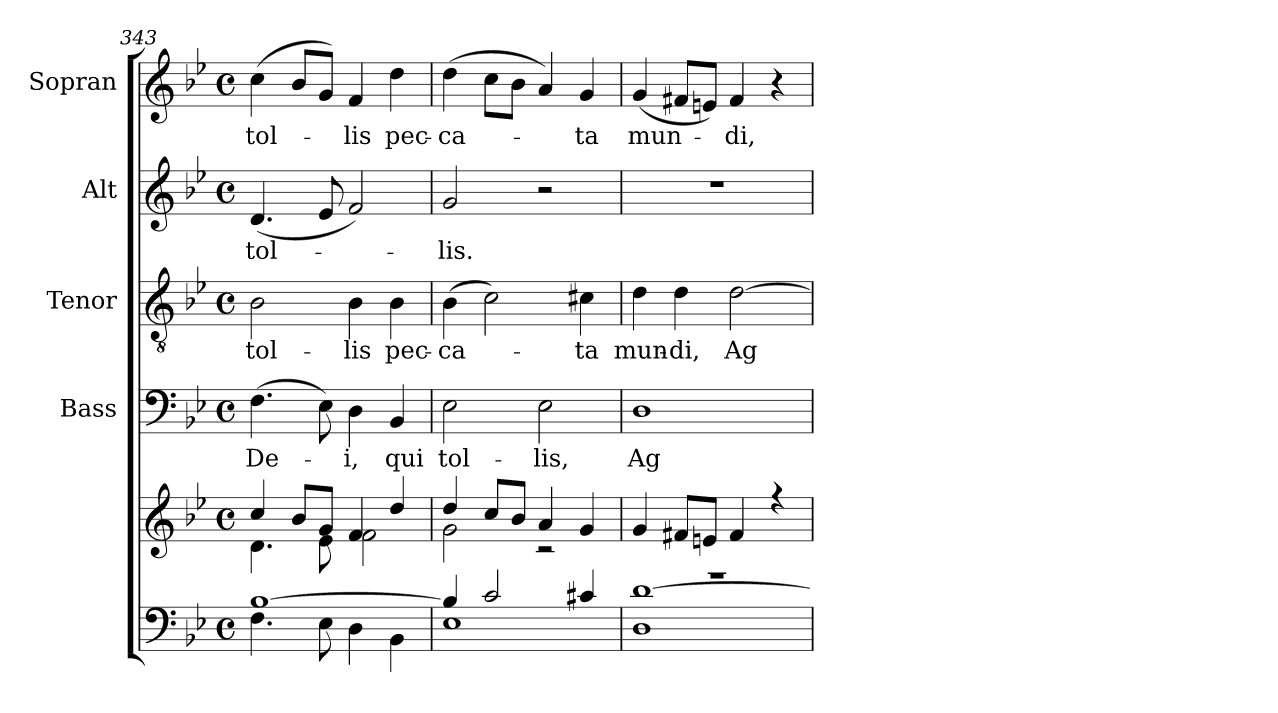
**kern	**kern	**kern	**text	**kern	**text	**kern	**text	**kern	**text
*part5	*part5	*part4	*part4	*part3	*part3	*part2	*part2	*part1	*part1
*staff6	*staff5	*staff4	*staff4	*staff3	*staff3	*staff2	*staff2	*staff1	*staff1
*	*	*I"Bass	*	*I"Tenor	*	*I"Alt	*	*I"Sopran	*
*	*	*I'B.	*	*I'T.	*	*I'A.	*	*I'S.	*
*clefF4	*clefG2	*clefF4	*	*clefGv2	*	*clefG2	*	*clefG2	*
*k[b-e-]	*k[b-e-]	*k[b-e-]	*	*k[b-e-]	*	*k[b-e-]	*	*k[b-e-]	*
*B-:	*B-:	*B-:	*	*B-:	*	*B-:	*	*B-:	*
*M4/4	*M4/4	*M4/4	*	*M4/4	*	*M4/4	*	*M4/4	*
*met(c)	*met(c)	*met(c)	*	*met(c)	*	*met(c)	*	*met(c)	*
=343	=343	=343	=343	=343	=343	=343	=343	=343	=343
*^	*^	*	*	*	*	*	*	*	*
!	!	!	!	!	!LO:LY:b	!	!LO:LY:b	!	!LO:LY:b	!	!LO:LY:b
[>1B-	4.F\	4cc/	4.d\	(>4.F\	De-	2B-\	tol-	(<4.d/	tol-	(>4cc\	tol-
.	.	8b-/L	.	.	.	.	.	.	.	8b-/L	.
.	8E-\	8g/J	8e-\	8E-\)	.	.	.	8e-/	.	8g/J)	.
!	!	!	!	!	!LO:LY:b	!	!LO:LY:b	!	!	!	!LO:LY:b
.	4D\	4f/	2f\	4D\	-i,	4B-\	-lis	2f/)	.	4f/	-lis
!	!	!	!	!	!LO:LY:b	!	!LO:LY:b	!	!	!	!LO:LY:b
.	4BB-\	4dd/	.	4BB-/	qui	4B-\	pec-	.	.	4dd\	pec-
!!LO:PB:g=z
=344	=344	=344	=344	=344	=344	=344	=344	=344	=344	=344	=344
!	!	!	!	!	!LO:LY:b	!	!LO:LY:b	!	!LO:LY:b	!	!LO:LY:b
4B-/]	1E-	4dd/	2g\	2E-\	tol-	(>4B-\	-ca-	2g/	-lis.	(>4dd\	-ca-
2c/	.	8cc/L	.	.	.	2c\)	.	.	.	8cc\L	.
.	.	8b-/J	.	.	.	.	.	.	.	8b-\J	.
!	!	!	!	!	!LO:LY:b	!	!	!	!	!	!
.	.	4a/	2rd	2E-\	-lis,	.	.	2r	.	4a/)	.
!	!	!	!	!	!	!	!LO:LY:b	!	!	!	!LO:LY:b
4c#X/	.	4g/	.	.	.	4c#X\	-ta	.	.	4g/	-ta
=345	=345	=345	=345	=345	=345	=345	=345	=345	=345	=345	=345
!	!	!	!	!	!LO:LY:b	!	!LO:LY:b	!	!	!	!LO:LY:b
[>1d	1D	4g/	1rF	1D	Ag-	4d\	mun-	1r	.	(<4g/	mun-
!	!	!	!	!	!	!	!LO:LY:b	!	!	!	!
.	.	8f#X/L	.	.	.	4d\	-di,	.	.	8f#X/L	.
.	.	8en/J	.	.	.	.	.	.	.	8en/J)	.
!	!	!	!	!	!	!	!LO:LY:b	!	!	!	!LO:LY:b
.	.	4f#/	.	.	.	[2d\	Ag-	.	.	4f#/	-di,
.	.	4r	.	.	.	.	.	.	.	4r	.
*v	*v	*	*	*	*	*	*	*	*	*	*
*	*v	*v	*	*	*	*	*	*	*	*
=	=	=	=	=	=	=	=	=	=
*-	*-	*-	*-	*-	*-	*-	*-	*-	*-
